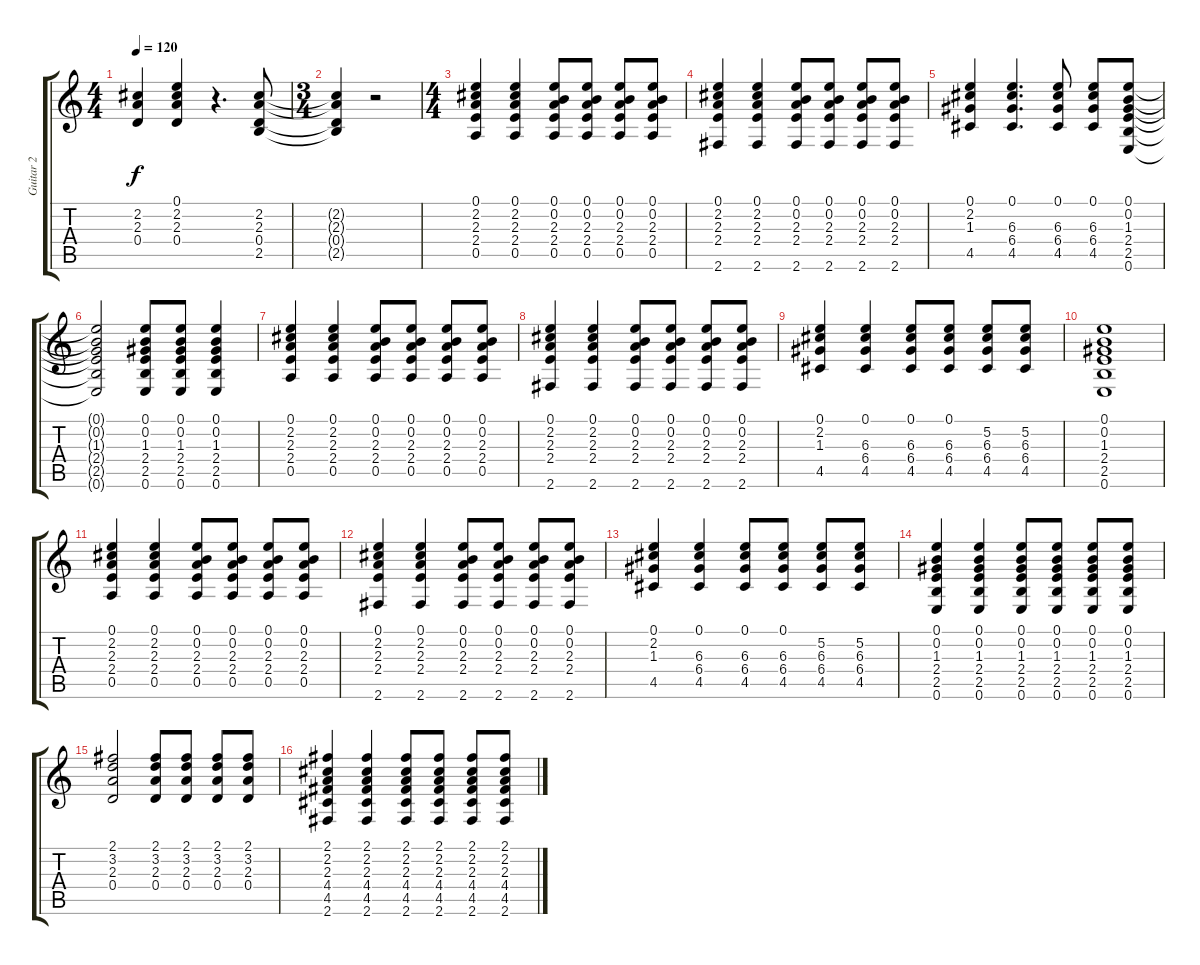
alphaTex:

\track ("Guitar 2" "Guitar 2") {instrument acousticguitarsteel}
\staff {score tabs}
\tuning (E4 B3 G3 D3 A2 E2) {hide}
\ts (4 4)
\tempo 120
\clef g2
\ks c
(2.2{t} 2.3{t} 0.4{t}).4{dy f} (0.1 2.2 2.3 0.4).4 r.4{d} (2.2 2.3 0.4 2.5).8 |
\ts (3 4)
(2.2{t} 2.3{t} 0.4{t} 2.5{t}).4 r.2 |
\ts (4 4)
(0.1 2.2 2.3 2.4 0.5).4 (0.1 2.2 2.3 2.4 0.5).4 (0.1 0.2 2.3 2.4 0.5).8 (0.1 0.2 2.3 2.4 0.5).8 (0.1 0.2 2.3 2.4 0.5).8 (0.1 0.2 2.3 2.4 0.5).8 |
(0.1 2.2 2.3 2.4 2.6).4 (0.1 2.2 2.3 2.4 2.6).4 (0.1 0.2 2.3 2.4 2.6).8 (0.1 0.2 2.3 2.4 2.6).8 (0.1 0.2 2.3 2.4 2.6).8 (0.1 0.2 2.3 2.4 2.6).8 |
(0.1 2.2 1.3 4.5).4 (0.1 6.3 6.4 4.5).4{d} (0.1 6.3 6.4 4.5).8 (0.1 6.3 6.4 4.5).8 (0.1 0.2 1.3 2.4 2.5 0.6).8 |
(0.1{t} 0.2{t} 1.3{t} 2.4{t} 2.5{t} 0.6{t}).2 (0.1 0.2 1.3 2.4 2.5 0.6).8 (0.1 0.2 1.3 2.4 2.5 0.6).8 (0.1 0.2 1.3 2.4 2.5 0.6).4 |
(0.1 2.2 2.3 2.4 0.5).4 (0.1 2.2 2.3 2.4 0.5).4 (0.1 0.2 2.3 2.4 0.5).8 (0.1 0.2 2.3 2.4 0.5).8 (0.1 0.2 2.3 2.4 0.5).8 (0.1 0.2 2.3 2.4 0.5).8 |
(0.1 2.2 2.3 2.4 2.6).4 (0.1 2.2 2.3 2.4 2.6).4 (0.1 0.2 2.3 2.4 2.6).8 (0.1 0.2 2.3 2.4 2.6).8 (0.1 0.2 2.3 2.4 2.6).8 (0.1 0.2 2.3 2.4 2.6).8 |
(0.1 2.2 1.3 4.5).4 (0.1 6.3 6.4 4.5).4 (0.1 6.3 6.4 4.5).8 (0.1 6.3 6.4 4.5).8 (5.2 6.3 6.4 4.5).8 (5.2 6.3 6.4 4.5).8 |
(0.1 0.2 1.3 2.4 2.5 0.6).1 |
(0.1 2.2 2.3 2.4 0.5).4 (0.1 2.2 2.3 2.4 0.5).4 (0.1 0.2 2.3 2.4 0.5).8 (0.1 0.2 2.3 2.4 0.5).8 (0.1 0.2 2.3 2.4 0.5).8 (0.1 0.2 2.3 2.4 0.5).8 |
(0.1 2.2 2.3 2.4 2.6).4 (0.1 2.2 2.3 2.4 2.6).4 (0.1 0.2 2.3 2.4 2.6).8 (0.1 0.2 2.3 2.4 2.6).8 (0.1 0.2 2.3 2.4 2.6).8 (0.1 0.2 2.3 2.4 2.6).8 |
(0.1 2.2 1.3 4.5).4 (0.1 6.3 6.4 4.5).4 (0.1 6.3 6.4 4.5).8 (0.1 6.3 6.4 4.5).8 (5.2 6.3 6.4 4.5).8 (5.2 6.3 6.4 4.5).8 |
(0.1 0.2 1.3 2.4 2.5 0.6).4 (0.1 0.2 1.3 2.4 2.5 0.6).4 (0.1 0.2 1.3 2.4 2.5 0.6).8 (0.1 0.2 1.3 2.4 2.5 0.6).8 (0.1 0.2 1.3 2.4 2.5 0.6).8 (0.1 0.2 1.3 2.4 2.5 0.6).8 |
(2.1 3.2 2.3 0.4).2 (2.1 3.2 2.3 0.4).8 (2.1 3.2 2.3 0.4).8 (2.1 3.2 2.3 0.4).8 (2.1 3.2 2.3 0.4).8 |
(2.1 2.2 2.3 4.4 4.5 2.6).4 (2.1 2.2 2.3 4.4 4.5 2.6).4 (2.1 2.2 2.3 4.4 4.5 2.6).8 (2.1 2.2 2.3 4.4 4.5 2.6).8 (2.1 2.2 2.3 4.4 4.5 2.6).8 (2.1 2.2 2.3 4.4 4.5 2.6).8
